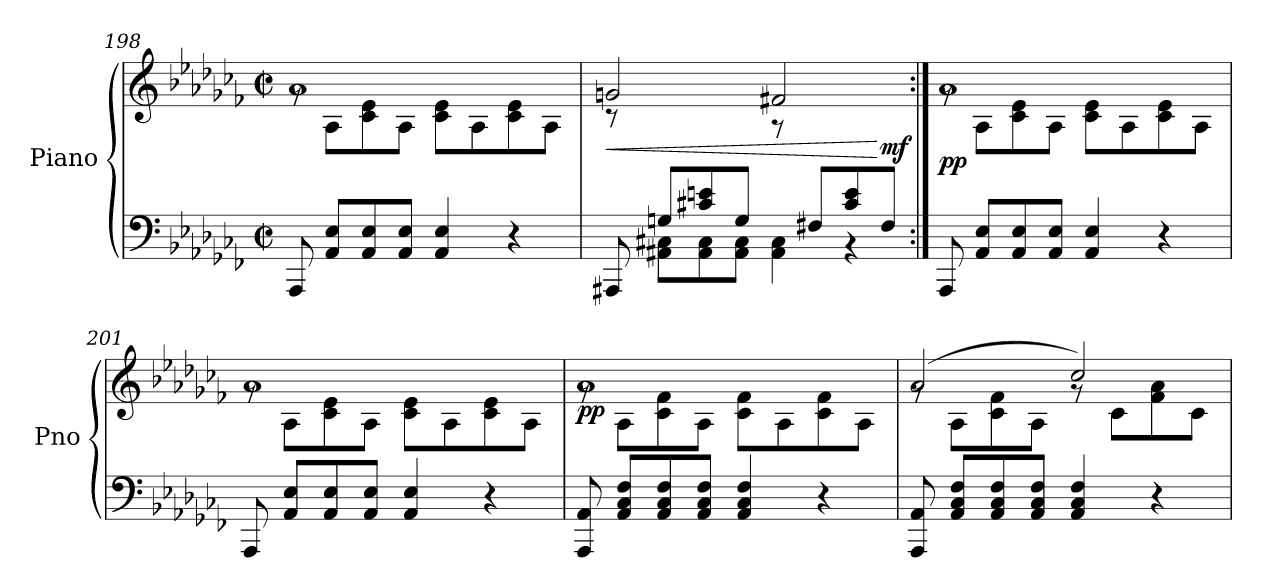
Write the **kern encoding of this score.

**kern	**kern	**dynam
*part1	*part1	*part1
*staff2	*staff1	*staff1/2
*I"Piano	*	*
*I'Pno	*	*
!!LO:LB:g=z
*clefF4	*clefG2	*
*k[b-e-a-d-g-c-f-]	*k[b-e-a-d-g-c-f-]	*
*M2/2	*M2/2	*
*met(c|)	*met(c|)	*
=198	=198	=198
*	*^	*
8AAA-/	1a-	8rg	.
8AA-/ 8E-/L	.	8A-\L	.
8AA-/ 8E-/	.	8c-\ 8e-\	.
8AA-/ 8E-/J	.	8A-\J	.
4AA-/ 4E-/	.	8c-\ 8e-\L	.
.	.	8A-\	.
4r	.	8c-\ 8e-\	.
.	.	8A-\J	.
=199	=199	=199	=199
*^	*	*	*
!	!	!	!	!LO:HP:b
*	*	*	*^	*
8ryy	8AAA#X/	2gn/	8r	2..ryy	<
8Gn/L	8AA#X\ 8C#X\L	.	4.ryy	.	.
8c#X/ 8en/	8AA#\ 8C#\	.	.	.	.
8G/J	8AA#\ 8C#\J	.	.	.	.
8ryy	4AA#\ 4C#\	2f#X/	8r	.	.
8F#X/L	.	.	4.ryy	.	.
8c#/ 8e/	4rBB	.	.	.	.
!	!	!	!	!	!LO:DY:n=1:b
8F#/J	.	.	.	8ryy	[ mf
*v	*v	*	*	*	*
=200:|!	=200:|!	=200:|!	=200:|!	=200:|!
!	!	!	!	!LO:DY:b
*	*	*v	*v	*
8AAA-/	1a-	8rg	pp
8AA-/ 8E-/L	.	8A-\L	.
8AA-/ 8E-/	.	8c-\ 8e-\	.
8AA-/ 8E-/J	.	8A-\J	.
4AA-/ 4E-/	.	8c-\ 8e-\L	.
.	.	8A-\	.
4r	.	8c-\ 8e-\	.
.	.	8A-\J	.
=201	=201	=201	=201
8AAA-/	1a-	8rg	.
8AA-/ 8E-/L	.	8A-\L	.
8AA-/ 8E-/	.	8c-\ 8e-\	.
8AA-/ 8E-/J	.	8A-\J	.
4AA-/ 4E-/	.	8c-\ 8e-\L	.
.	.	8A-\	.
4r	.	8c-\ 8e-\	.
.	.	8A-\J	.
!!LO:LB:g=z	!!
=202	=202	=202	=202
!	!	!	!LO:DY:b
8AAA-/ 8AA-/	1a-	8rg	pp
8AA-/ 8C-/ 8F-/L	.	8A-\L	.
8AA-/ 8C-/ 8F-/	.	8c-\ 8f-\	.
8AA-/ 8C-/ 8F-/J	.	8A-\J	.
4AA-/ 4C-/ 4F-/	.	8c-\ 8f-\L	.
.	.	8A-\	.
4r	.	8c-\ 8f-\	.
.	.	8A-\J	.
=203	=203	=203	=203
8AAA-/ 8AA-/	(2a-/	8rg	.
8AA-/ 8C-/ 8F-/L	.	8A-\L	.
8AA-/ 8C-/ 8F-/	.	8c-\ 8f-\	.
8AA-/ 8C-/ 8F-/J	.	8A-\J	.
4AA-/ 4C-/ 4F-/	2cc-/)	8rg	.
.	.	8c-\L	.
4r	.	8f-\ 8a-\	.
.	.	8c-\J	.
*	*v	*v	*
=	=	=
*-	*-	*-
